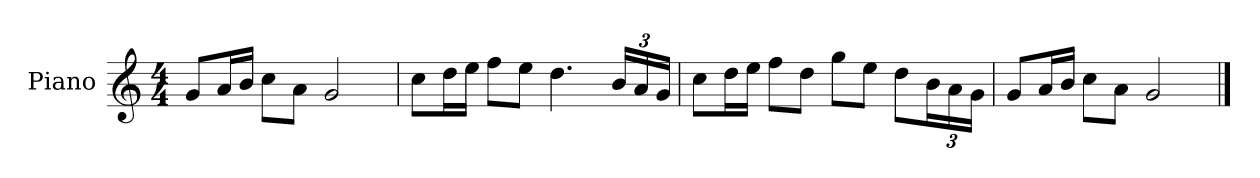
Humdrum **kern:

**kern
*part1
*staff1
*I"Piano
*I'P-no
*clefG2
*k[]
*M4/4
*MM90
=1
8g/L
16a/L
16b/JJ
8cc\L
8a\J
2g/
=2
8cc\L
16dd\L
16ee\JJ
8ff\L
8ee\J
4.dd\
*Xbrackettup
24b/LL
24a/
24g/JJ
=3
8cc\L
16dd\L
16ee\JJ
8ff\L
8dd\J
8gg\L
8ee\J
8dd\L
24b\L
24a\
24g\JJ
=4
8g/L
16a/L
16b/JJ
8cc\L
8a\J
2g/
==
*-
